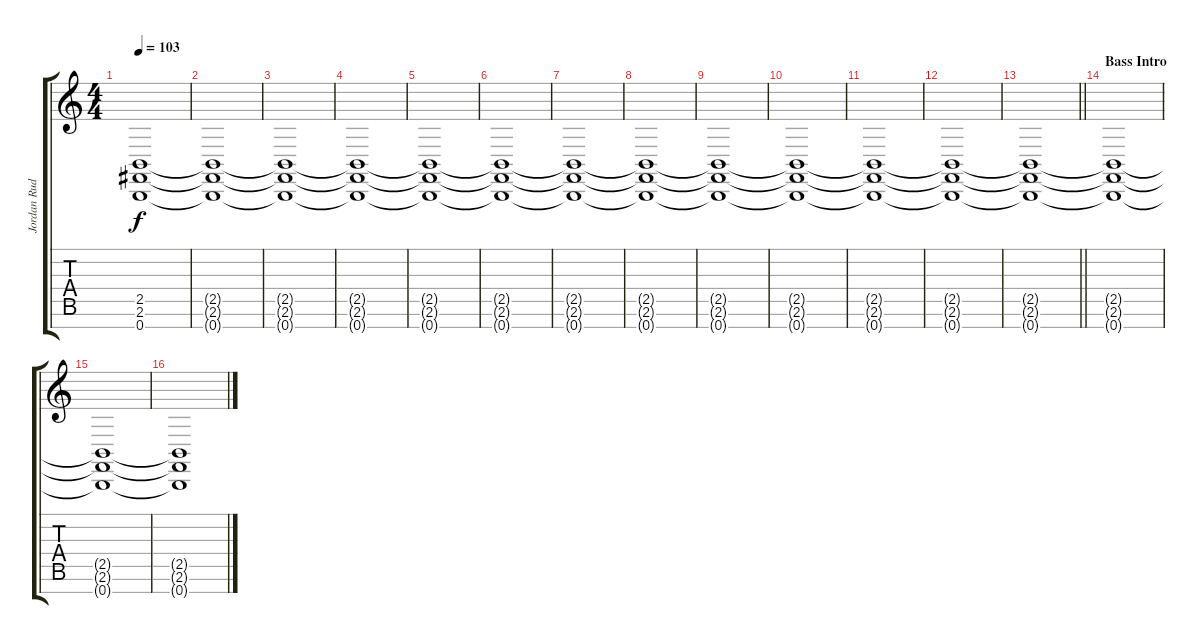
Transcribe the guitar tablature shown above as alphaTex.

\track ("Jordan Rudess" "Jordan Rud") {instrument lead1square}
\staff {score tabs}
\tuning (E4 B3 G3 D3 A2 E2 B1) {hide}
\ts (4 4)
\tempo 103
\clef g2
\ks c
(2.5 2.6 0.7).1{dy f volume 4 instrument applause} |
(2.5{t} 2.6{t} 0.7{t}).1 |
(2.5{t} 2.6{t} 0.7{t}).1 |
(2.5{t} 2.6{t} 0.7{t}).1 |
(2.5{t} 2.6{t} 0.7{t}).1 |
(2.5{t} 2.6{t} 0.7{t}).1 |
(2.5{t} 2.6{t} 0.7{t}).1 |
(2.5{t} 2.6{t} 0.7{t}).1 |
(2.5{t} 2.6{t} 0.7{t}).1 |
(2.5{t} 2.6{t} 0.7{t}).1 |
(2.5{t} 2.6{t} 0.7{t}).1 |
(2.5{t} 2.6{t} 0.7{t}).1 |
\barLineRight lightlight
(2.5{t} 2.6{t} 0.7{t}).1 |
\section ("" "Bass Intro")
(2.5{t} 2.6{t} 0.7{t}).1 |
(2.5{t} 2.6{t} 0.7{t}).1 |
(2.5{t} 2.6{t} 0.7{t}).1
